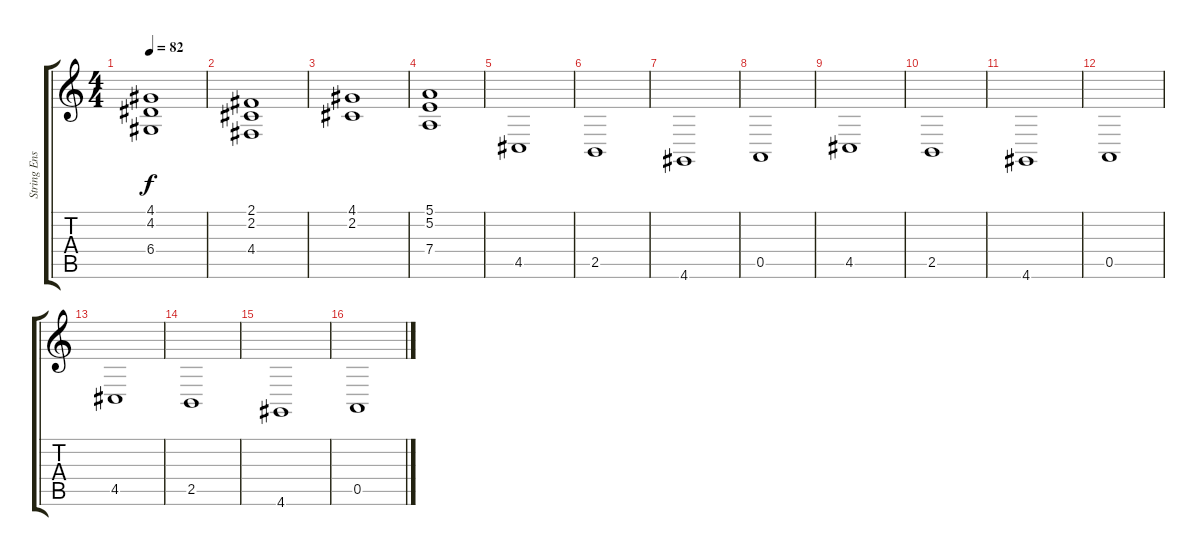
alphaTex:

\track ("String Ensemble" "String Ens") {instrument stringensemble2}
\staff {score tabs}
\tuning (E4 B3 G3 D3 A2 E2) {hide}
\ts (4 4)
\tempo 82
\clef g2
\ks c
(4.1 4.2 6.4).1{dy f} |
(2.1 2.2 4.4).1 |
(4.1 2.2).1 |
(5.1 5.2 7.4).1 |
4.5.1 |
2.5.1 |
4.6.1 |
0.5.1 |
4.5.1 |
2.5.1 |
4.6.1 |
0.5.1 |
4.5.1 |
2.5.1 |
4.6.1 |
0.5.1
